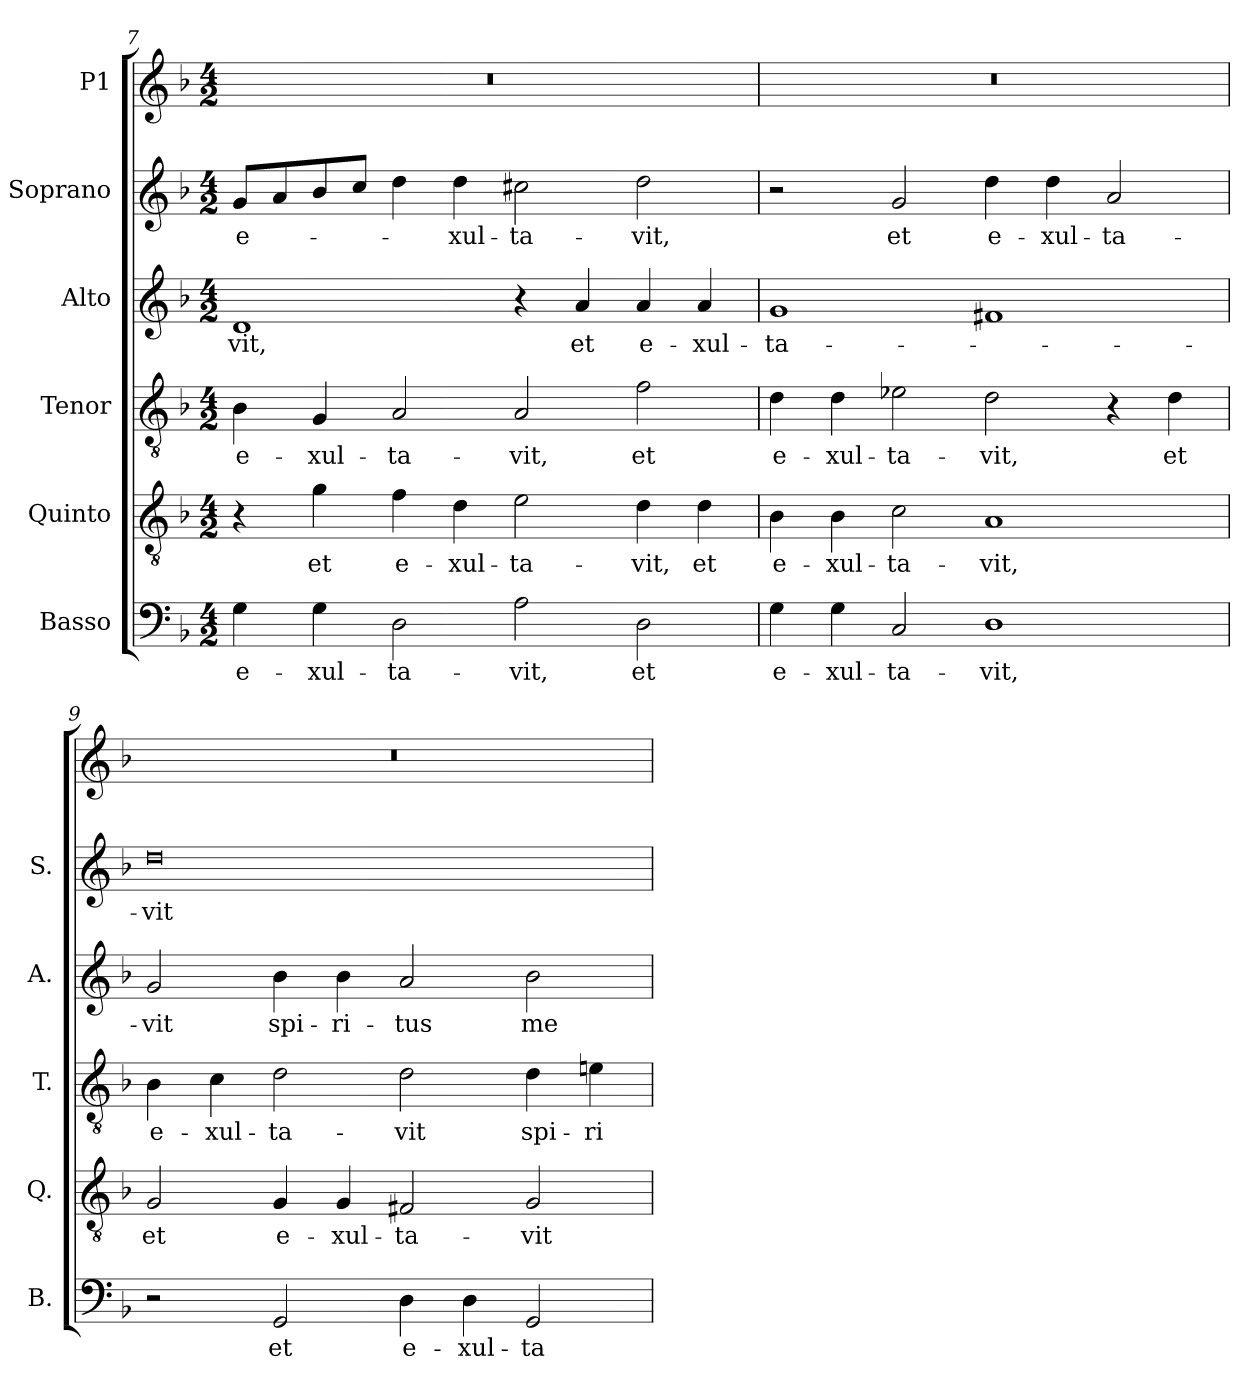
**kern	**text	**kern	**text	**kern	**text	**kern	**text	**kern	**text	**kern
*part6	*part6	*part5	*part5	*part4	*part4	*part3	*part3	*part2	*part2	*part1
*staff6	*staff6	*staff5	*staff5	*staff4	*staff4	*staff3	*staff3	*staff2	*staff2	*staff1
*I"Basso	*	*I"Quinto	*	*I"Tenor	*	*I"Alto	*	*I"Soprano	*	*I"P1
*I'B.	*	*I'Q.	*	*I'T.	*	*I'A.	*	*I'S.	*	*
*clefF4	*	*clefGv2	*	*clefGv2	*	*clefG2	*	*clefG2	*	*clefG2
*	*	*ITrd7c12	*	*ITrd7c12	*	*	*	*	*	*
*k[b-]	*	*k[b-]	*	*k[b-]	*	*k[b-]	*	*k[b-]	*	*k[b-]
*F:	*	*F:	*	*F:	*	*F:	*	*F:	*	*F:
*M4/2	*	*M4/2	*	*M4/2	*	*M4/2	*	*M4/2	*	*M4/2
=7	=7	=7	=7	=7	=7	=7	=7	=7	=7	=7
!	!LO:LY:b:color=#000000	!	!	!	!	!	!	!	!	!
!	!	!	!	!	!LO:LY:b:color=#000000	!	!	!	!	!
!	!	!	!	!	!	!	!LO:LY:b:color=#000000	!	!	!
!	!	!	!	!	!	!	!	!	!LO:LY:b:color=#000000	!LO:N:vis=1
4Gi\	e-	4r	.	4BB-i\	e-	1di	-vit,	8gi/L	e-	0r
.	.	.	.	.	.	.	.	8ai/	.	.
!	!LO:LY:b:color=#000000	!	!	!	!	!	!	!	!	!
!	!	!	!LO:LY:b:color=#000000	!	!	!	!	!	!	!
!	!	!	!	!	!LO:LY:b:color=#000000	!	!	!	!	!
4Gi\	-xul-	4Gi\	et	4GGi/	-xul-	.	.	8b-i/	.	.
.	.	.	.	.	.	.	.	8cci/J	.	.
!	!LO:LY:b:color=#000000	!	!	!	!	!	!	!	!	!
!	!	!	!LO:LY:b:color=#000000	!	!	!	!	!	!	!
!	!	!	!	!	!LO:LY:b:color=#000000	!	!	!	!	!
2Di\	-ta-	4Fi\	e-	2AAi/	-ta-	.	.	4ddi\	.	.
!	!	!	!LO:LY:b:color=#000000	!	!	!	!	!	!	!
!	!	!	!	!	!	!	!	!	!LO:LY:b:color=#000000	!
.	.	4Di\	-xul-	.	.	.	.	4ddi\	-xul-	.
!	!LO:LY:b:color=#000000	!	!	!	!	!	!	!	!	!
!	!	!	!LO:LY:b:color=#000000	!	!	!	!	!	!	!
!	!	!	!	!	!LO:LY:b:color=#000000	!	!	!	!	!
!	!	!	!	!	!	!	!	!	!LO:LY:b:color=#000000	!
2Ai\	-vit,	2Ei\	-ta-	2AAi/	-vit,	4r	.	2cc#Xi\	-ta-	.
!	!	!	!	!	!	!	!LO:LY:b:color=#000000	!	!	!
.	.	.	.	.	.	4ai/	et	.	.	.
!	!LO:LY:b:color=#000000	!	!	!	!	!	!	!	!	!
!	!	!	!LO:LY:b:color=#000000	!	!	!	!	!	!	!
!	!	!	!	!	!LO:LY:b:color=#000000	!	!	!	!	!
!	!	!	!	!	!	!	!LO:LY:b:color=#000000	!	!	!
!	!	!	!	!	!	!	!	!	!LO:LY:b:color=#000000	!
2Di\	et	4Di\	-vit,	2Fi\	et	4ai/	e-	2ddi\	-vit,	.
!	!	!	!LO:LY:b:color=#000000	!	!	!	!	!	!	!
!	!	!	!	!	!	!	!LO:LY:b:color=#000000	!	!	!
.	.	4Di\	et	.	.	4ai/	-xul-	.	.	.
=8	=8	=8	=8	=8	=8	=8	=8	=8	=8	=8
!	!LO:LY:b:color=#000000	!	!	!	!	!	!	!	!	!
!	!	!	!LO:LY:b:color=#000000	!	!	!	!	!	!	!
!	!	!	!	!	!LO:LY:b:color=#000000	!	!	!	!	!
!	!	!	!	!	!	!	!LO:LY:b:color=#000000	!	!	!LO:N:vis=1
4Gi\	e-	4BB-i\	e-	4Di\	e-	1gi	-ta-	2r	.	0r
!	!LO:LY:b:color=#000000	!	!	!	!	!	!	!	!	!
!	!	!	!LO:LY:b:color=#000000	!	!	!	!	!	!	!
!	!	!	!	!	!LO:LY:b:color=#000000	!	!	!	!	!
4Gi\	-xul-	4BB-i\	-xul-	4Di\	-xul-	.	.	.	.	.
!	!LO:LY:b:color=#000000	!	!	!	!	!	!	!	!	!
!	!	!	!LO:LY:b:color=#000000	!	!	!	!	!	!	!
!	!	!	!	!	!LO:LY:b:color=#000000	!	!	!	!	!
!	!	!	!	!	!	!	!	!	!LO:LY:b:color=#000000	!
2Ci/	-ta-	2Ci\	-ta-	2E-Xi\	-ta-	.	.	2gi/	et	.
!	!LO:LY:b:color=#000000	!	!	!	!	!	!	!	!	!
!	!	!	!LO:LY:b:color=#000000	!	!	!	!	!	!	!
!	!	!	!	!	!LO:LY:b:color=#000000	!	!	!	!	!
!	!	!	!	!	!	!	!	!	!LO:LY:b:color=#000000	!
1Di	-vit,	1AAi	-vit,	2Di\	-vit,	1f#Xi	.	4ddi\	e-	.
!	!	!	!	!	!	!	!	!	!LO:LY:b:color=#000000	!
.	.	.	.	.	.	.	.	4ddi\	-xul-	.
!	!	!	!	!	!	!	!	!	!LO:LY:b:color=#000000	!
.	.	.	.	4r	.	.	.	2ai/	-ta-	.
!	!	!	!	!	!LO:LY:b:color=#000000	!	!	!	!	!
.	.	.	.	4Di\	et	.	.	.	.	.
=9	=9	=9	=9	=9	=9	=9	=9	=9	=9	=9
!	!	!	!LO:LY:b:color=#000000	!	!	!	!	!	!	!
!	!	!	!	!	!LO:LY:b:color=#000000	!	!	!	!	!
!	!	!	!	!	!	!	!LO:LY:b:color=#000000	!	!	!
!	!	!	!	!	!	!	!	!	!LO:LY:b:color=#000000	!LO:N:vis=1
2r	.	2GGi/	et	4BB-i\	e-	2gi/	-vit	0ddi	-vit	0r
!	!	!	!	!	!LO:LY:b:color=#000000	!	!	!	!	!
.	.	.	.	4Ci\	-xul-	.	.	.	.	.
!	!LO:LY:b:color=#000000	!	!	!	!	!	!	!	!	!
!	!	!	!LO:LY:b:color=#000000	!	!	!	!	!	!	!
!	!	!	!	!	!LO:LY:b:color=#000000	!	!	!	!	!
!	!	!	!	!	!	!	!LO:LY:b:color=#000000	!	!	!
2GGi/	et	4GGi/	e-	2Di\	-ta-	4b-i\	spi-	.	.	.
!	!	!	!LO:LY:b:color=#000000	!	!	!	!	!	!	!
!	!	!	!	!	!	!	!LO:LY:b:color=#000000	!	!	!
.	.	4GGi/	-xul-	.	.	4b-i\	-ri-	.	.	.
!	!LO:LY:b:color=#000000	!	!	!	!	!	!	!	!	!
!	!	!	!LO:LY:b:color=#000000	!	!	!	!	!	!	!
!	!	!	!	!	!LO:LY:b:color=#000000	!	!	!	!	!
!	!	!	!	!	!	!	!LO:LY:b:color=#000000	!	!	!
4Di\	e-	2FF#Xi/	-ta-	2Di\	-vit	2ai/	-tus	.	.	.
!	!LO:LY:b:color=#000000	!	!	!	!	!	!	!	!	!
4Di\	-xul-	.	.	.	.	.	.	.	.	.
!	!LO:LY:b:color=#000000	!	!	!	!	!	!	!	!	!
!	!	!	!LO:LY:b:color=#000000	!	!	!	!	!	!	!
!	!	!	!	!	!LO:LY:b:color=#000000	!	!	!	!	!
!	!	!	!	!	!	!	!LO:LY:b:color=#000000	!	!	!
2GGi/	-ta-	2GGi/	-vit	4Di\	spi-	2b-i\	me-	.	.	.
!	!	!	!	!	!LO:LY:b:color=#000000	!	!	!	!	!
.	.	.	.	4Eni\	-ri-	.	.	.	.	.
=	=	=	=	=	=	=	=	=	=	=
*-	*-	*-	*-	*-	*-	*-	*-	*-	*-	*-
